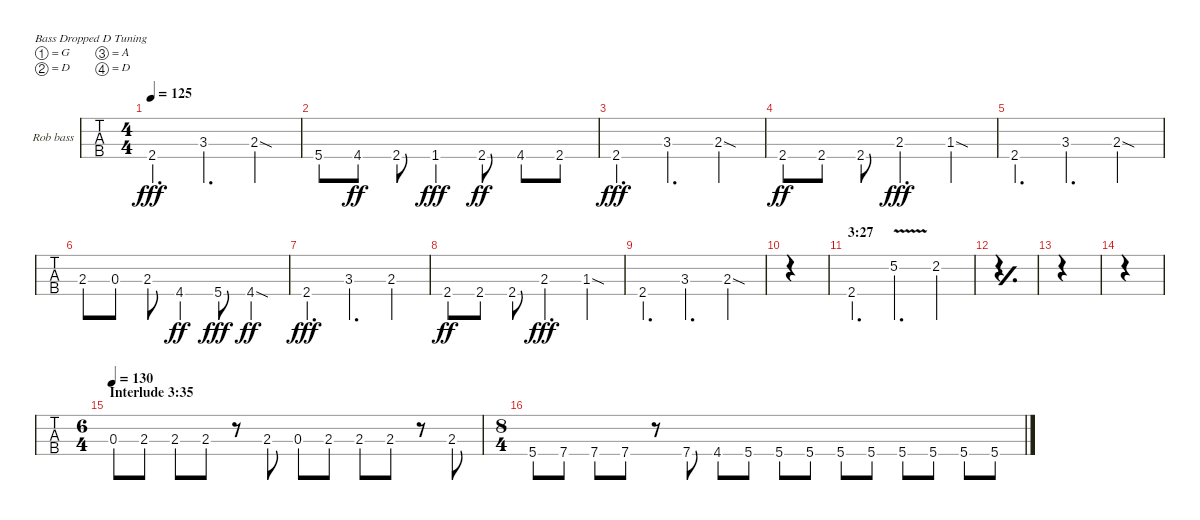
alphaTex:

\defaultSystemsLayout 4
\bracketExtendMode groupsimilarinstruments
\firstSystemTrackNameOrientation horizontal
\otherSystemsTrackNameOrientation horizontal
\track ("Rob bass" "Rob bass") {instrument electricbassfinger}
\staff {tabs}
\tuning (G2 D2 A1 D1)
\ts (4 4)
\tempo 125
\clef f4
\ks c
2.4.4{d dy fff} 3.3.4{d} 2.3{sod}.4 |
5.4.8 4.4.8{dy ff} 2.4.8 1.4.4{dy fff} 2.4.8{dy ff} 4.4.8 2.4.8 |
2.4.4{d dy fff} 3.3.4{d} 2.3{sod}.4 |
2.4.8{dy ff} 2.4.8 2.4.8 2.3.4{d dy fff} 1.3{sod}.4 |
2.4.4{d} 3.3.4{d} 2.3{sod}.4 |
2.3.8 0.3.8 2.3.8 4.4.4{dy ff} 5.4.8{dy fff} 4.4{sod}.4{dy ff} |
2.4.4{d dy fff} 3.3.4{d} 2.3.4 |
2.4.8{dy ff} 2.4.8 2.4.8 2.3.4{d dy fff} 1.3{sod}.4 |
2.4.4{d} 3.3.4{d} 2.3{sod}.4 |
|
\section ("" "3:27")
2.4.4{d} 5.2{v}.4{d} 2.2.4 |
\simile simple
|
|
|
\ts (6 4)
\section ("" "Interlude 3:35")
\tempo 130
\simile none
0.3.8 2.3.8 2.3.8 2.3.8 r.8 2.3.8 0.3.8 2.3.8 2.3.8 2.3.8 r.8 2.3.8 |
\ts (8 4)
5.4.8 7.4.8 7.4.8 7.4.8 r.8 7.4.8 4.4.8 5.4.8 5.4{st}.8 5.4{st}.8 5.4{st}.8 5.4{st}.8 5.4{st}.8 5.4{st}.8 5.4{st}.8 5.4{st}.8
